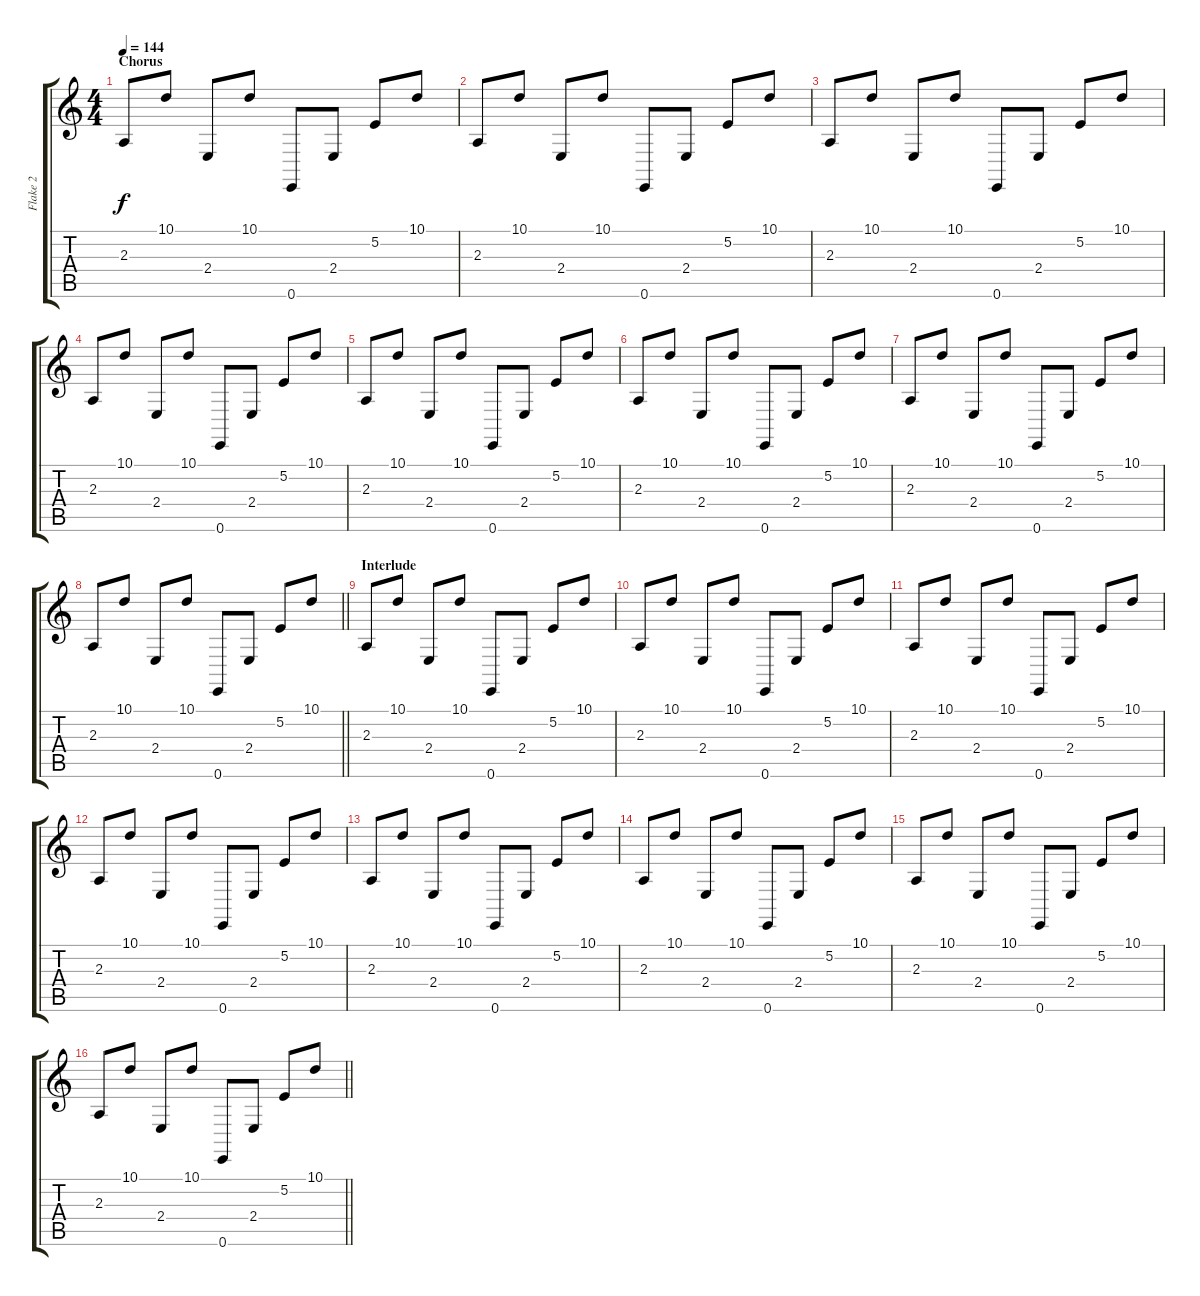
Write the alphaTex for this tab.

\track ("Flake 2" "Flake 2") {instrument woodblock}
\staff {score tabs}
\tuning (E4 B3 G3 D3 A2 E2) {hide}
\ts (4 4)
\section ("" "Chorus")
\tempo 144
\clef g2
\ks c
2.3.8{dy f} 10.1.8 2.4.8 10.1.8 0.6.8 2.4.8 5.2.8 10.1.8 |
2.3.8 10.1.8 2.4.8 10.1.8 0.6.8 2.4.8 5.2.8 10.1.8 |
2.3.8 10.1.8 2.4.8 10.1.8 0.6.8 2.4.8 5.2.8 10.1.8 |
2.3.8 10.1.8 2.4.8 10.1.8 0.6.8 2.4.8 5.2.8 10.1.8 |
2.3.8 10.1.8 2.4.8 10.1.8 0.6.8 2.4.8 5.2.8 10.1.8 |
2.3.8 10.1.8 2.4.8 10.1.8 0.6.8 2.4.8 5.2.8 10.1.8 |
2.3.8 10.1.8 2.4.8 10.1.8 0.6.8 2.4.8 5.2.8 10.1.8 |
\barLineRight lightlight
2.3.8 10.1.8 2.4.8 10.1.8 0.6.8 2.4.8 5.2.8 10.1.8 |
\section ("" "Interlude")
2.3.8 10.1.8 2.4.8 10.1.8 0.6.8 2.4.8 5.2.8 10.1.8 |
2.3.8 10.1.8 2.4.8 10.1.8 0.6.8 2.4.8 5.2.8 10.1.8 |
2.3.8 10.1.8 2.4.8 10.1.8 0.6.8 2.4.8 5.2.8 10.1.8 |
2.3.8 10.1.8 2.4.8 10.1.8 0.6.8 2.4.8 5.2.8 10.1.8 |
2.3.8 10.1.8 2.4.8 10.1.8 0.6.8 2.4.8 5.2.8 10.1.8 |
2.3.8 10.1.8 2.4.8 10.1.8 0.6.8 2.4.8 5.2.8 10.1.8 |
2.3.8 10.1.8 2.4.8 10.1.8 0.6.8 2.4.8 5.2.8 10.1.8 |
\barLineRight lightlight
2.3.8 10.1.8 2.4.8 10.1.8 0.6.8 2.4.8 5.2.8 10.1.8
